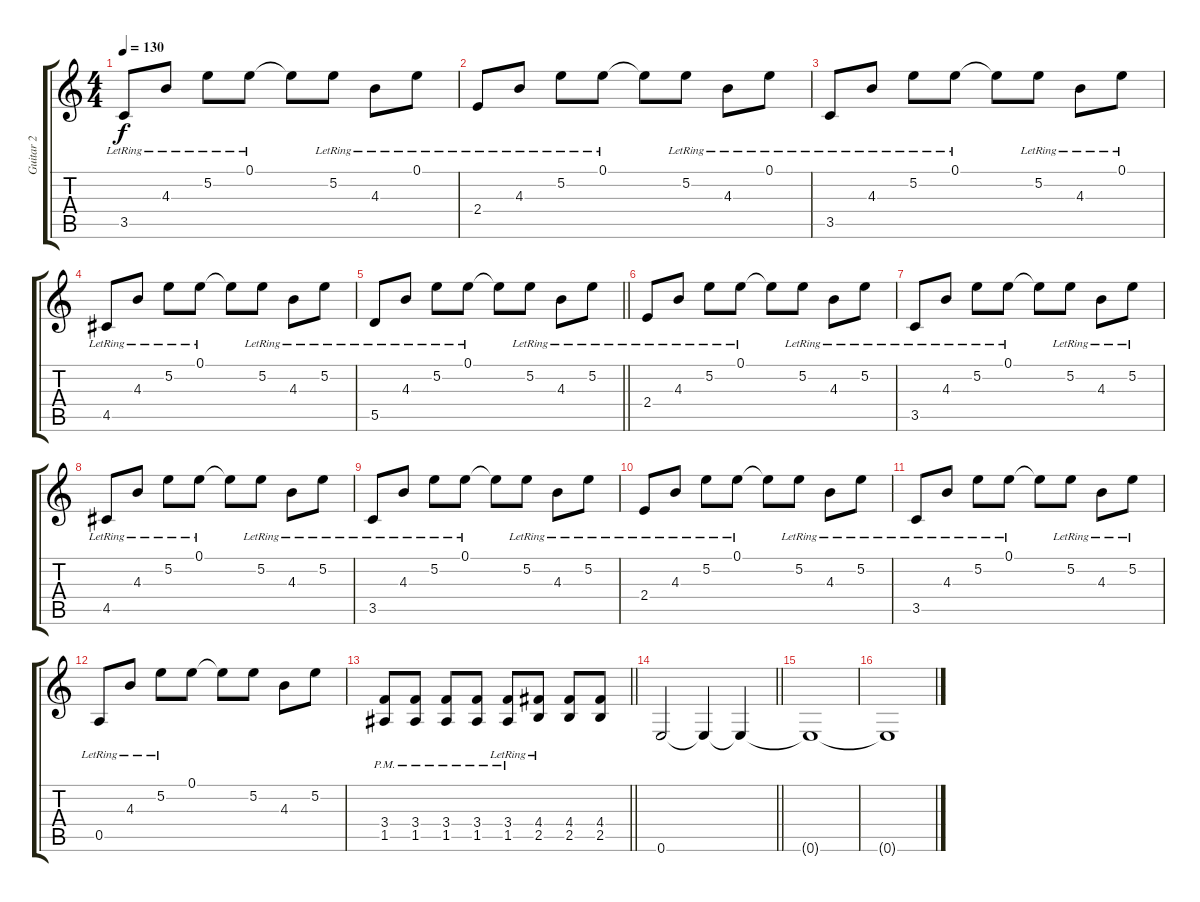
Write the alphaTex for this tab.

\track ("Guitar 2" "Guitar 2") {instrument distortionguitar}
\staff {score tabs}
\tuning (E4 B3 G3 D3 A2 E2) {hide}
\ts (4 4)
\tempo 130
\clef g2
\ks c
3.5{lr}.8{dy f} 4.3{lr}.8 5.2{lr}.8 0.1{lr}.8 0.1{t}.8 5.2{lr}.8 4.3{lr}.8 0.1{lr}.8 |
2.4{lr}.8 4.3{lr}.8 5.2{lr}.8 0.1{lr}.8 0.1{t}.8 5.2{lr}.8 4.3{lr}.8 0.1{lr}.8 |
3.5{lr}.8 4.3{lr}.8 5.2{lr}.8 0.1{lr}.8 0.1{t}.8 5.2{lr}.8 4.3{lr}.8 0.1{lr}.8 |
4.5{lr}.8 4.3{lr}.8 5.2{lr}.8 0.1{lr}.8 0.1{t}.8 5.2{lr}.8 4.3{lr}.8 5.2{lr}.8 |
\barLineRight lightlight
5.5{lr}.8 4.3{lr}.8 5.2{lr}.8 0.1{lr}.8 0.1{t}.8 5.2{lr}.8 4.3{lr}.8 5.2{lr}.8 |
2.4{lr}.8 4.3{lr}.8 5.2{lr}.8 0.1{lr}.8 0.1{t}.8 5.2{lr}.8 4.3{lr}.8 5.2{lr}.8 |
3.5{lr}.8 4.3{lr}.8 5.2{lr}.8 0.1{lr}.8 0.1{t}.8 5.2{lr}.8 4.3{lr}.8 5.2{lr}.8 |
4.5{lr}.8 4.3{lr}.8 5.2{lr}.8 0.1{lr}.8 0.1{t}.8 5.2{lr}.8 4.3{lr}.8 5.2{lr}.8 |
3.5{lr}.8 4.3{lr}.8 5.2{lr}.8 0.1{lr}.8 0.1{t}.8 5.2{lr}.8 4.3{lr}.8 5.2{lr}.8 |
2.4{lr}.8 4.3{lr}.8 5.2{lr}.8 0.1{lr}.8 0.1{t}.8 5.2{lr}.8 4.3{lr}.8 5.2{lr}.8 |
3.5{lr}.8 4.3{lr}.8 5.2{lr}.8 0.1{lr}.8 0.1{t}.8 5.2{lr}.8 4.3{lr}.8 5.2{lr}.8 |
0.5{lr}.8 4.3{lr}.8 5.2{lr}.8 0.1.8 0.1{t}.8 5.2.8 4.3.8 5.2.8 |
\barLineRight lightlight
(3.4{pm} 1.5{pm}).8{volume 16 instrument distortionguitar} (3.4{pm} 1.5{pm}).8 (3.4{pm} 1.5{pm}).8 (3.4{pm} 1.5{pm}).8 (3.4{pm lr} 1.5{pm lr}).8 (4.4{lr} 2.5{lr}).8 (4.4 2.5).8 (4.4 2.5).8 |
\barLineRight lightlight
0.6.2 0.6{t}.4{volume 13} 0.6{t}.4 |
0.6{t}.1{volume 0} |
0.6{t}.1
